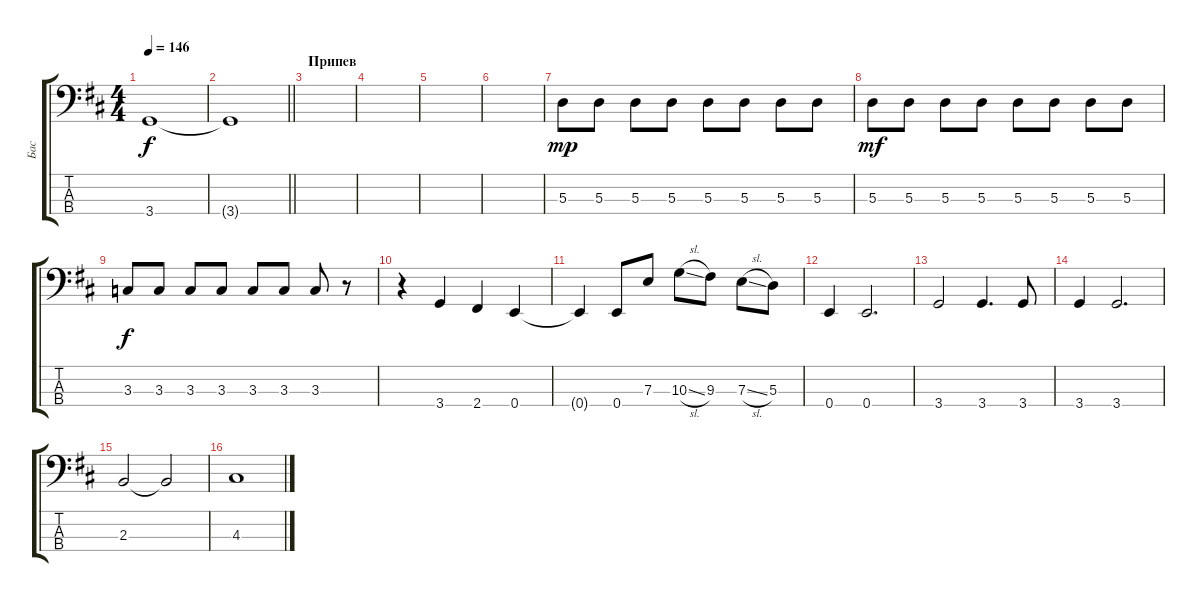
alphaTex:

\track ("Бас" "Бас") {instrument electricbassfinger}
\staff {score tabs}
\tuning (G2 D2 A1 E1) {hide}
\ts (4 4)
\tempo 146
\clef f4
\ks bminor
3.4{t}.1{dy f} |
\barLineRight lightlight
3.4{t}.1 |
\section ("" "Припев")
|
|
|
|
5.3.8{dy mp} 5.3.8 5.3.8 5.3.8 5.3.8 5.3.8 5.3.8 5.3.8 |
5.3.8{dy mf} 5.3.8 5.3.8 5.3.8 5.3.8 5.3.8 5.3.8 5.3.8 |
3.3.8{dy f} 3.3.8 3.3.8 3.3.8 3.3.8 3.3.8 3.3.8 r.8 |
r.4 3.4.4 2.4.4 0.4.4 |
0.4{t}.4 0.4.8 7.3.8 10.3{sl}.8 9.3.8 7.3{sl}.8 5.3.8 |
0.4.4 0.4.2{d} |
3.4.2 3.4.4{d} 3.4.8 |
3.4.4 3.4.2{d} |
2.3.2 2.3{t}.2 |
4.3.1
